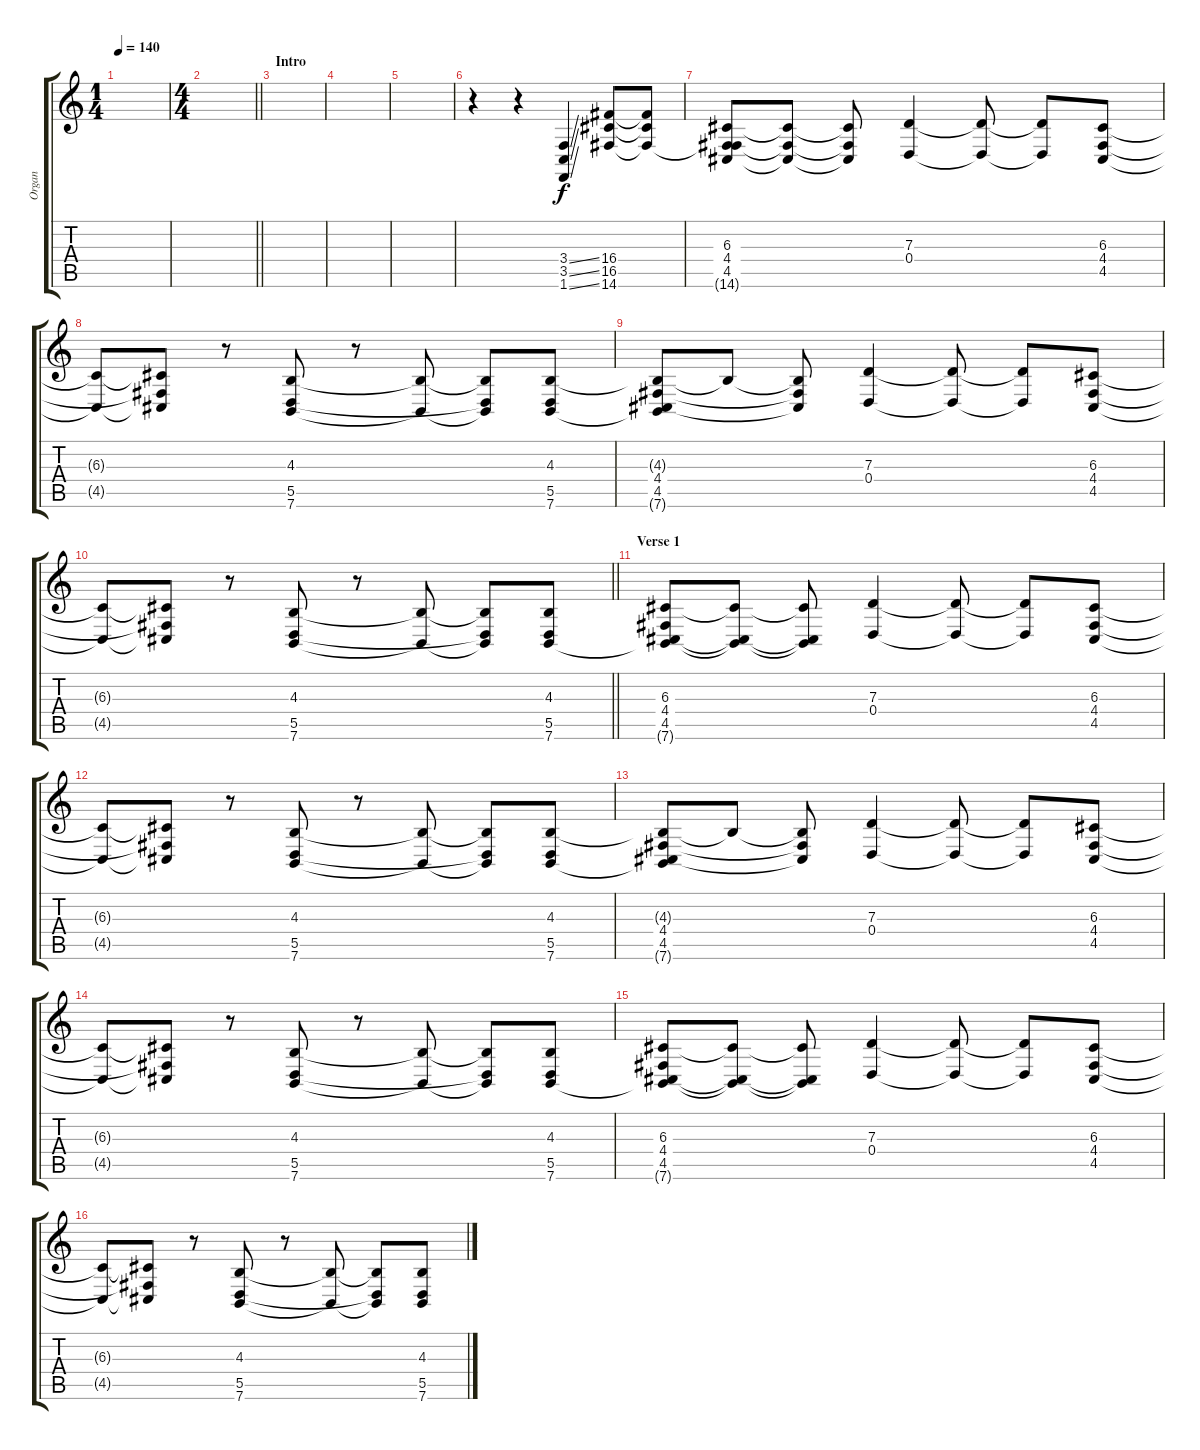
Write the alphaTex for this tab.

\track ("Organ" "Organ") {instrument rockorgan}
\staff {score tabs}
\tuning (E4 B3 G3 D3 A2 E2) {hide}
\ts (1 4)
\tempo 140
\clef g2
\ks c
|
\ts (4 4)
\barLineRight lightlight
|
\section ("" "Intro")
|
|
|
r.4{volume 16} r.4 (3.4{ss} 3.5{ss} 1.6{ss}).4 (16.4 16.5 14.6).8 (16.4{t} 16.5{t} 14.6{t}).8 |
(6.3 4.4 4.5 14.6{t}).8{volume 7} (6.3{t} 4.5{t} 14.6{t}).8 (6.3{t} 4.5{t} 14.6{t}).8 (7.3 0.4).4 (7.3{t} 0.4{t}).8 (7.3{t} 0.4{t}).8 (6.3 4.4 4.5).8 |
(6.3{t} 4.5{t}).8 (6.3{t} 4.4{t} 4.5{t}).8 r.8 (4.3 5.5 7.6).8 r.8 (4.3{t} 7.6{t}).8 (4.3{t} 5.5{t} 7.6{t}).8 (4.3 5.5 7.6).8 |
(4.3{t} 4.4 4.5 7.6{t}).8 4.3{t}.8 (4.3{t} 4.4{t} 4.5{t}).8 (7.3 0.4).4 (7.3{t} 0.4{t}).8 (7.3{t} 0.4{t}).8 (6.3 4.4 4.5).8 |
\barLineRight lightlight
(6.3{t} 4.5{t}).8 (6.3{t} 4.4{t} 4.5{t}).8 r.8 (4.3 5.5 7.6).8 r.8 (4.3{t} 7.6{t}).8 (4.3{t} 5.5{t} 7.6{t}).8 (4.3 5.5 7.6).8 |
\section ("" "Verse 1")
(6.3 4.4 4.5 7.6{t}).8{volume 7} (6.3{t} 4.5{t} 7.6{t}).8 (6.3{t} 4.5{t} 7.6{t}).8 (7.3 0.4).4 (7.3{t} 0.4{t}).8 (7.3{t} 0.4{t}).8 (6.3 4.4 4.5).8 |
(6.3{t} 4.5{t}).8 (6.3{t} 4.4{t} 4.5{t}).8 r.8 (4.3 5.5 7.6).8 r.8 (4.3{t} 7.6{t}).8 (4.3{t} 5.5{t} 7.6{t}).8 (4.3 5.5 7.6).8 |
(4.3{t} 4.4 4.5 7.6{t}).8 4.3{t}.8 (4.3{t} 4.4{t} 4.5{t}).8 (7.3 0.4).4 (7.3{t} 0.4{t}).8 (7.3{t} 0.4{t}).8 (6.3 4.4 4.5).8 |
(6.3{t} 4.5{t}).8 (6.3{t} 4.4{t} 4.5{t}).8 r.8 (4.3 5.5 7.6).8 r.8 (4.3{t} 7.6{t}).8 (4.3{t} 5.5{t} 7.6{t}).8 (4.3 5.5 7.6).8 |
(6.3 4.4 4.5 7.6{t}).8{volume 7} (6.3{t} 4.5{t} 7.6{t}).8 (6.3{t} 4.5{t} 7.6{t}).8 (7.3 0.4).4 (7.3{t} 0.4{t}).8 (7.3{t} 0.4{t}).8 (6.3 4.4 4.5).8 |
(6.3{t} 4.5{t}).8 (6.3{t} 4.4{t} 4.5{t}).8 r.8 (4.3 5.5 7.6).8 r.8 (4.3{t} 7.6{t}).8 (4.3{t} 5.5{t} 7.6{t}).8 (4.3 5.5 7.6).8
